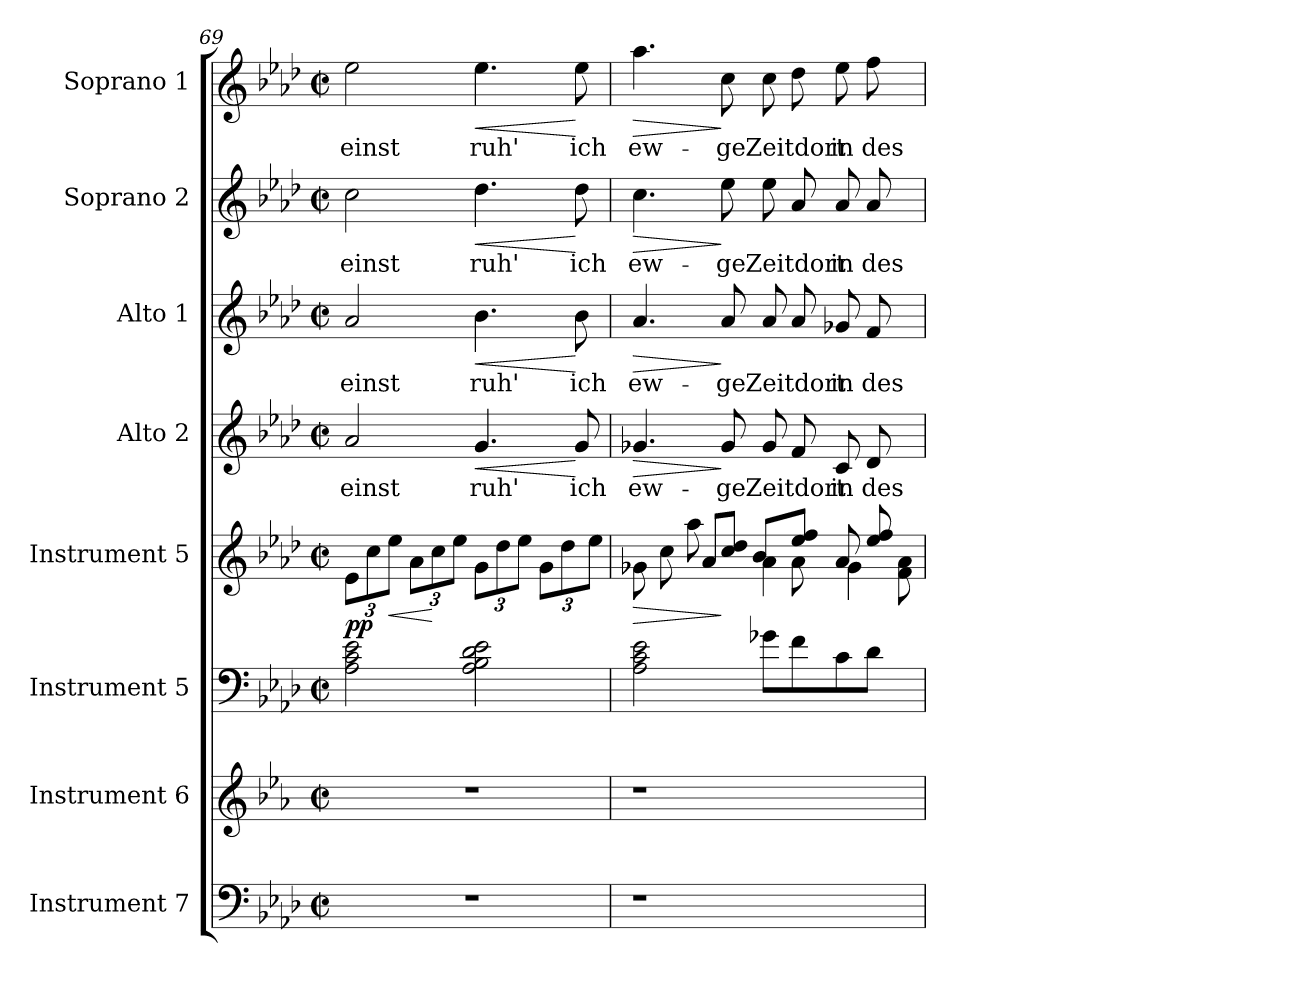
**kern	**kern	**kern	**dynam	**kern	**dynam	**kern	**text	**dynam	**kern	**text	**dynam	**kern	**text	**dynam	**kern	**text	**dynam
*part8	*part7	*part6	*part6	*part5	*part5	*part4	*part4	*part4	*part3	*part3	*part3	*part2	*part2	*part2	*part1	*part1	*part1
*staff8	*staff7	*staff6	*staff6	*staff5	*staff5	*staff4	*staff4	*staff4	*staff3	*staff3	*staff3	*staff2	*staff2	*staff2	*staff1	*staff1	*staff1
*I"Instrument 7	*I"Instrument 6	*I"Instrument 5	*	*I"Instrument 5	*	*I"Alto 2	*	*	*I"Alto 1	*	*	*I"Soprano 2	*	*	*I"Soprano 1	*	*
*clefF4	*clefG2	*clefF4	*	*clefG2	*	*clefG2	*	*	*clefG2	*	*	*clefG2	*	*	*clefG2	*	*
*k[b-e-a-d-]	*k[b-e-a-]	*k[b-e-a-d-]	*	*k[b-e-a-d-]	*	*k[b-e-a-d-]	*	*	*k[b-e-a-d-]	*	*	*k[b-e-a-d-]	*	*	*k[b-e-a-d-]	*	*
*A-:	*E-:	*A-:	*	*A-:	*	*A-:	*	*	*A-:	*	*	*A-:	*	*	*A-:	*	*
*M2/2	*M2/2	*M2/2	*	*M2/2	*	*M2/2	*	*	*M2/2	*	*	*M2/2	*	*	*M2/2	*	*
*met(c|)	*met(c|)	*met(c|)	*	*met(c|)	*	*met(c|)	*	*	*met(c|)	*	*	*met(c|)	*	*	*met(c|)	*	*
*	*	*	*	*Xbrackettup	*	*	*	*	*	*	*	*	*	*	*	*	*
=69	=69	=69	=69	=69	=69	=69	=69	=69	=69	=69	=69	=69	=69	=69	=69	=69	=69
!	!	!	!LO:DY:a	!	!	!	!LO:LY:b:cj	!	!	!LO:LY:b:cj	!	!	!LO:LY:b:cj	!	!	!LO:LY:b:cj	!
1r	1r	2c\ 2A-\ 2e-\	pp	12e-\L	.	2a-/	einst	.	2a-/	einst	.	2cc\	einst	.	2ee-\	einst	.
.	.	.	.	12cc\	.	.	.	.	.	.	.	.	.	.	.	.	.
!	!	!	!	!	!LO:HP:b	!	!	!	!	!	!	!	!	!	!	!	!
.	.	.	.	12ee-\J	<	.	.	.	.	.	.	.	.	.	.	.	.
.	.	.	.	12a-\L	.	.	.	.	.	.	.	.	.	.	.	.	.
.	.	.	.	12cc\	[	.	.	.	.	.	.	.	.	.	.	.	.
.	.	.	.	12ee-\J	.	.	.	.	.	.	.	.	.	.	.	.	.
!	!	!	!	!	!	!	!LO:LY:b:cj	!LO:HP:b	!	!LO:LY:b:cj	!LO:HP:b	!	!LO:LY:b:cj	!LO:HP:b	!	!LO:LY:b:cj	!LO:HP:b
.	.	2e-\ 2d-\ 2A-\ 2B-\	.	12g\L	.	4.g/	ruh'	<	4.b-\	ruh'	<	4.dd-\	ruh'	<	4.ee-\	ruh'	<
.	.	.	.	12dd-\	.	.	.	.	.	.	.	.	.	.	.	.	.
.	.	.	.	12ee-\J	.	.	.	.	.	.	.	.	.	.	.	.	.
.	.	.	.	12g\L	.	.	.	.	.	.	.	.	.	.	.	.	.
.	.	.	.	12dd-\	.	.	.	.	.	.	.	.	.	.	.	.	.
!	!	!	!	!	!	!	!LO:LY:b:cj	!	!	!LO:LY:b:cj	!	!	!LO:LY:b:cj	!	!	!LO:LY:b:cj	!
.	.	.	.	.	.	8g/	ich	[	8b-\	ich	[	8dd-\	ich	[	8ee-\	ich	[
.	.	.	.	12ee-\J	.	.	.	.	.	.	.	.	.	.	.	.	.
=70	=70	=70	=70	=70	=70	=70	=70	=70	=70	=70	=70	=70	=70	=70	=70	=70	=70
!	!	!	!	!	!LO:HP:b	!	!LO:LY:b:cj	!LO:HP:b	!	!LO:LY:b:cj	!LO:HP:b	!	!LO:LY:b:cj	!LO:HP:b	!	!LO:LY:b:cj	!LO:HP:b
*	*	*	*	*^	*	*	*	*	*	*	*	*	*	*	*	*	*
*	*	*	*	*	*^	*	*	*	*	*	*	*	*	*	*	*	*	*
1r	1r	2c\ 2A-\ 2e-\	.	8g-X\L	4ryy	8ryy	>	4.g-X/	ew-	>	4.a-/	ew-	>	4.cc\	ew-	>	4.aa-\	ew-	>
*	*	*	*	*	*v	*v	*	*	*	*	*	*	*	*	*	*	*	*	*
.	.	.	.	8cc\	.	.	.	.	.	.	.	.	.	.	.	.	.	.
.	.	.	.	8aa-\	8a-/L	.	.	.	.	.	.	.	.	.	.	.	.	.
!	!	!	!	!	!	!	!	!LO:LY:b:cj	!	!	!LO:LY:b:cj	!	!	!LO:LY:b:cj	!	!	!LO:LY:b:cj	!
.	.	.	.	8ryy	8cc/ 8dd-/J	]	8g-/	-ge	]	8a-/	-ge	]	8ee-\	-ge	]	8cc\	-ge	]
!	!	!	!	!	!	!	!	!LO:LY:b:cj	!	!	!LO:LY:b:cj	!	!	!LO:LY:b:cj	!	!	!LO:LY:b:cj	!
.	.	8g-X\L	.	4a-\	8b-/L	.	8g-/	Zeitdort	.	8a-/	Zeitdort	.	8ee-\	Zeitdort	.	8cc\	Zeitdort	.
*	*	*	*	*	*^	*	*	*	*	*	*	*	*	*	*	*	*	*
!	!	!	!	!	!	!	!	!	!LO:LY:b:cj	!	!	!LO:LY:b:cj	!	!	!LO:LY:b:cj	!	!	!LO:LY:b:cj	!
.	.	8f\	.	.	8ee-/ 8ff/J	8a-\	.	8f/	.	.	8a-/	.	.	8a-/	.	.	8dd-\	.	.
!	!	!	!	!	!	!	!	!	!LO:LY:b:cj	!	!	!LO:LY:b:cj	!	!	!LO:LY:b:cj	!	!	!LO:LY:b:cj	!
.	.	8c\	.	8a-/L	4.ryy	4g-\	.	8c/	in	.	8g-X/	in	.	8a-/	in	.	8ee-\	in	.
!	!	!	!	!	!	!	!	!	!LO:LY:b:cj	!	!	!LO:LY:b:cj	!	!	!LO:LY:b:cj	!	!	!LO:LY:b:cj	!
.	.	8d-\J	.	8ee-/ 8ff/J	.	.	.	8d-/	des	.	8f/	des	.	8a-/	des	.	8ff\	des	.
8ryy	8ryy	8ryy	.	8ryy	.	8a-\ 8f\	.	8ryy	.	.	8ryy	.	.	8ryy	.	.	8ryy	.	.
*	*	*	*	*v	*v	*v	*	*	*	*	*	*	*	*	*	*	*	*	*
=	=	=	=	=	=	=	=	=	=	=	=	=	=	=	=	=	=
*-	*-	*-	*-	*-	*-	*-	*-	*-	*-	*-	*-	*-	*-	*-	*-	*-	*-
